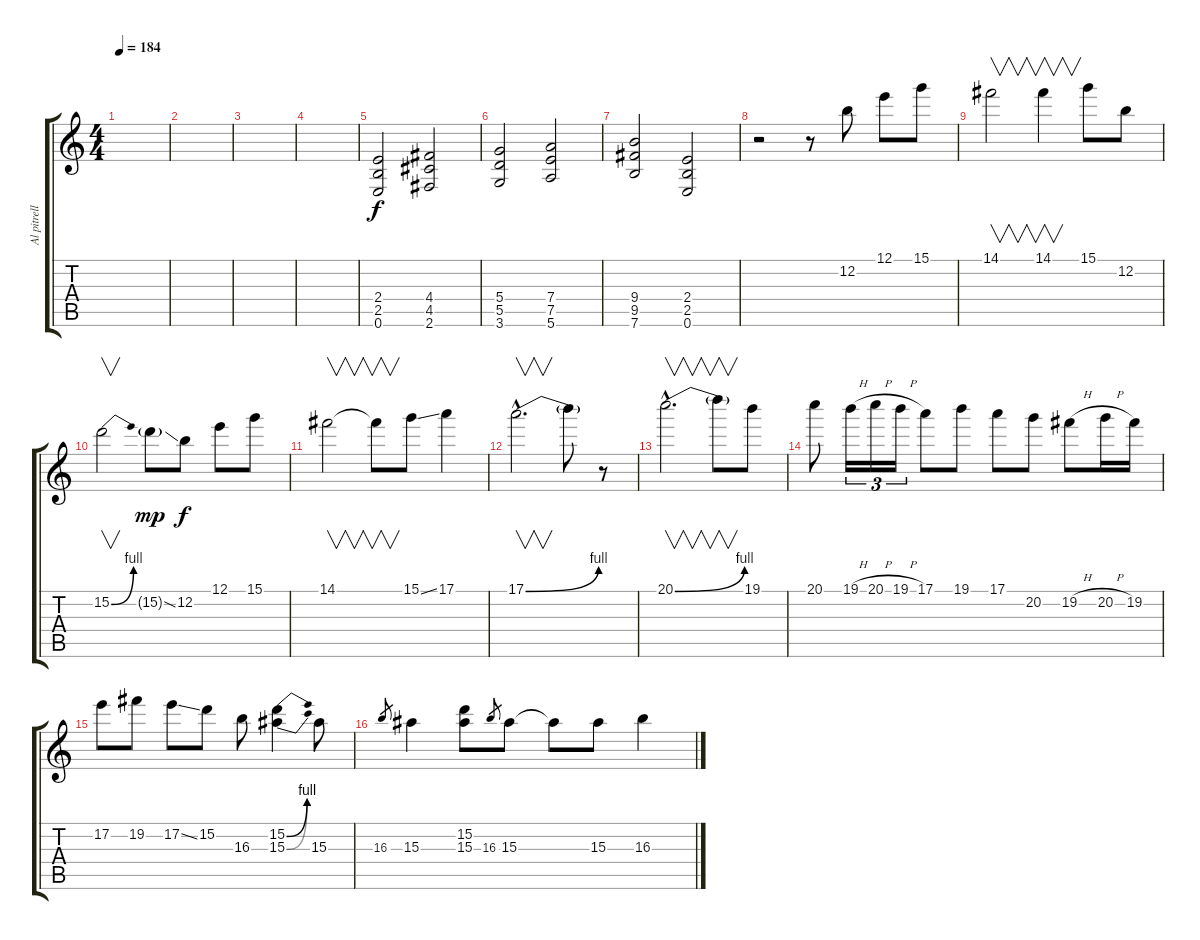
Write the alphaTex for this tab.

\track ("Al pitrelli" "Al pitrell") {instrument distortionguitar}
\staff {score tabs}
\tuning (E4 B3 G3 D3 A2 E2) {hide}
\ts (4 4)
\tempo 184
\clef g2
\ks c
|
|
|
|
(2.4 2.5 0.6).2 (4.4 4.5 2.6).2 |
(5.4 5.5 3.6).2 (7.4 7.5 5.6).2 |
(9.4 9.5 7.6).2 (2.4 2.5 0.6).2 |
r.2 r.8 12.2.8 12.1.8 15.1.8 |
14.1.2{v} 14.1.4{v} 15.1.8 12.2.8 |
15.2{be (bend 0 0 60 4)}.2{v} 15.2{ss g}.8{dy mp} 12.2.8{dy f} 12.1.8 15.1.8 |
14.1.2{v} 14.1{t}.8{v} 15.1{ss}.8 17.1.4 |
17.1{be (bend 0 0 60 4) hac}.2{v d} 17.1{t}.8 r.8 |
20.1{be (bend 0 0 60 4) hac}.2{v d} 20.1{t}.8{v} 19.1.8 |
20.1.8 19.1{h}.16{tu (3 2)} 20.1{h}.16{tu (3 2)} 19.1{h}.16{tu (3 2)} 17.1.8 19.1.8 17.1.8 20.2.8 19.2{h}.8 20.2{h}.16 19.2.16 |
17.2.8 19.2.8 17.2{ss}.8 15.2.8 16.3.8 (15.2{be (bend 0 0 60 4)} 15.3{be (bend 0 0 60 4)}).4 15.3.8 |
16.3.8{gr} 15.3.4 (15.2 15.3).8 16.3.8{gr} 15.3.8 15.3{t}.8 15.3.8 16.3.4
